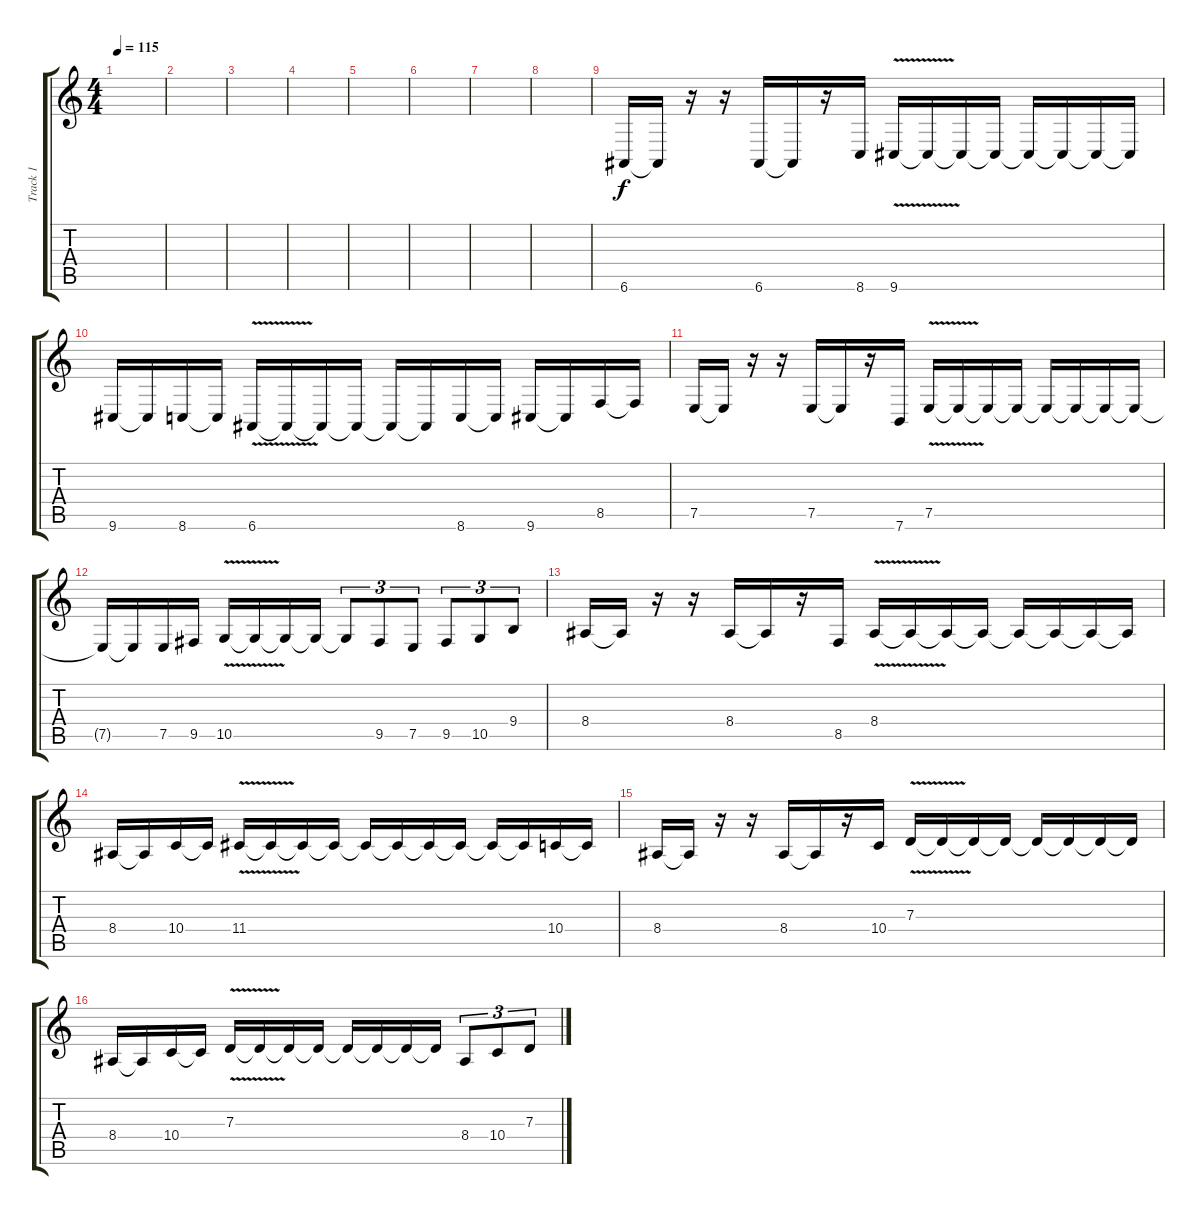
\track ("Track 1" "Track 1") {instrument tenorsax}
\staff {score tabs}
\tuning (E4 B3 G3 D3 A2 E2) {hide}
\ts (4 4)
\tempo 115
\clef g2
\ks c
|
|
|
|
|
|
|
|
6.6.16 6.6{t}.16 r.16 r.16 6.6.16 6.6{t}.16 r.16 8.6.16 9.6{v}.16 9.6{t}.16 9.6{t}.16 9.6{t}.16 9.6{t}.16 9.6{t}.16 9.6{t}.16 9.6{t}.16 |
9.6.16 9.6{t}.16 8.6.16 8.6{t}.16 6.6{v}.16 6.6{t}.16 6.6{t}.16 6.6{t}.16 6.6{t}.16 6.6{t}.16 8.6.16 8.6{t}.16 9.6.16 9.6{t}.16 8.5.16 8.5{t}.16 |
7.5.16 7.5{t}.16 r.16 r.16 7.5.16 7.5{t}.16 r.16 7.6.16 7.5{v}.16 7.5{t}.16 7.5{t}.16 7.5{t}.16 7.5{t}.16 7.5{t}.16 7.5{t}.16 7.5{t}.16 |
7.5{t}.16 7.5{t}.16 7.5.16 9.5.16 10.5{v}.16 10.5{t}.16 10.5{t}.16 10.5{t}.16 10.5{t}.8{tu (3 2)} 9.5.8{tu (3 2)} 7.5.8{tu (3 2)} 9.5.8{tu (3 2)} 10.5.8{tu (3 2)} 9.4.8{tu (3 2)} |
8.4.16 8.4{t}.16 r.16 r.16 8.4.16 8.4{t}.16 r.16 8.5.16 8.4{v}.16 8.4{t}.16 8.4{t}.16 8.4{t}.16 8.4{t}.16 8.4{t}.16 8.4{t}.16 8.4{t}.16 |
8.4.16 8.4{t}.16 10.4.16 10.4{t}.16 11.4{v}.16 11.4{t}.16 11.4{t}.16 11.4{t}.16 11.4{t}.16 11.4{t}.16 11.4{t}.16 11.4{t}.16 11.4{t}.16 11.4{t}.16 10.4.16 10.4{t}.16 |
8.4.16 8.4{t}.16 r.16 r.16 8.4.16 8.4{t}.16 r.16 10.4.16 7.3{v}.16 7.3{t}.16 7.3{t}.16 7.3{t}.16 7.3{t}.16 7.3{t}.16 7.3{t}.16 7.3{t}.16 |
8.4.16 8.4{t}.16 10.4.16 10.4{t}.16 7.3{v}.16 7.3{t}.16 7.3{t}.16 7.3{t}.16 7.3{t}.16 7.3{t}.16 7.3{t}.16 7.3{t}.16 8.4.8{tu (3 2)} 10.4.8{tu (3 2)} 7.3.8{tu (3 2)}
